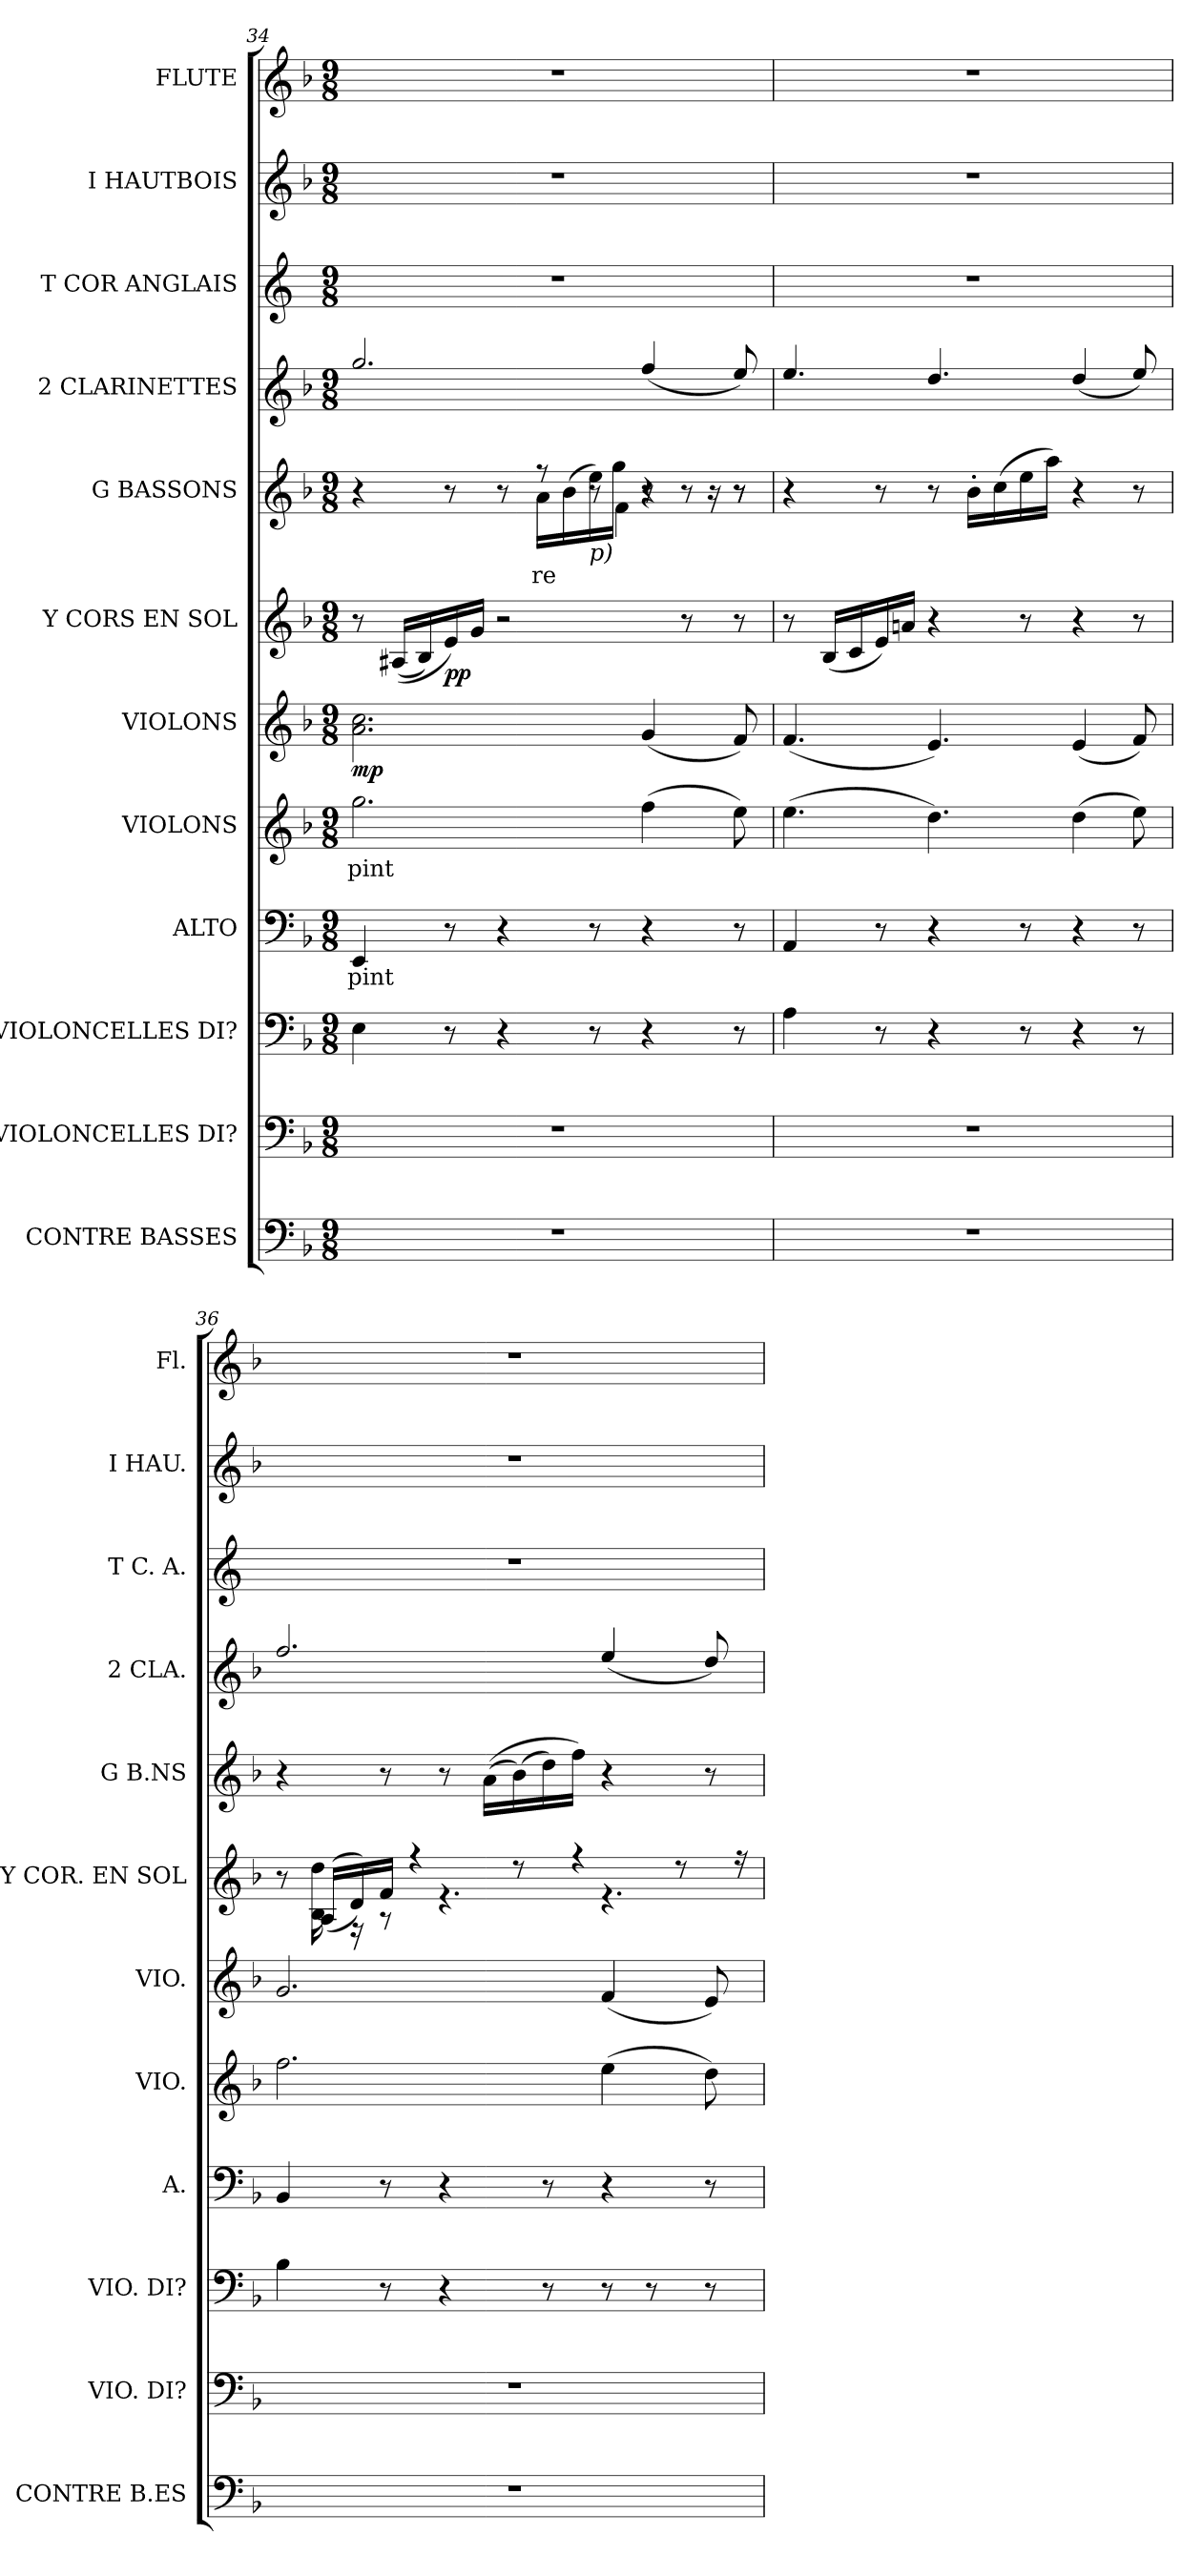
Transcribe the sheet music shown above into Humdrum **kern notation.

**kern	**kern	**kern	**kern	**text	**kern	**text	**kern	**dynam	**kern	**dynam	**kern	**text	**kern	**kern	**kern	**kern
*part12	*part11	*part10	*part9	*part9	*part8	*part8	*part7	*part7	*part6	*part6	*part5	*part5	*part4	*part3	*part2	*part1
*staff12	*staff11	*staff10	*staff9	*staff9	*staff8	*staff8	*staff7	*staff7	*staff6	*staff6	*staff5	*staff5	*staff4	*staff3	*staff2	*staff1
*I"CONTRE BASSES	*I"VIOLONCELLES DI?	*I"VIOLONCELLES DI?	*I"ALTO	*	*I"VIOLONS	*	*I"VIOLONS	*	*I"Y CORS EN SOL	*	*I"G BASSONS	*	*I"2 CLARINETTES	*I"T COR ANGLAIS	*I"I HAUTBOIS	*I"FLUTE
*I'CONTRE B.ES	*I'VIO. DI?	*I'VIO. DI?	*I'A.	*	*I'VIO.	*	*I'VIO.	*	*I'Y COR. EN SOL	*	*I'G B.NS	*	*I'2 CLA.	*I'T C. A.	*I'I HAU.	*I'Fl.
*clefF4	*clefF4	*clefF4	*clefF4	*	*clefG2	*	*clefG2	*	*clefG2	*	*clefG2	*	*clefG2	*clefG2	*clefG2	*clefG2
*	*	*	*	*	*	*	*	*	*	*	*	*	*	*ITrd4c7	*	*
*k[b-]	*k[b-]	*k[b-]	*k[b-]	*	*k[b-]	*	*k[b-]	*	*k[b-]	*	*k[b-]	*	*k[b-]	*k[b-]	*k[b-]	*k[b-]
*F:	*F:	*F:	*F:	*	*F:	*	*F:	*	*F:	*	*F:	*	*F:	*F:	*F:	*F:
*M9/8	*M9/8	*M9/8	*M9/8	*	*M9/8	*	*M9/8	*	*M9/8	*	*M9/8	*	*M9/8	*M9/8	*M9/8	*M9/8
=34	=34	=34	=34	=34	=34	=34	=34	=34	=34	=34	=34	=34	=34	=34	=34	=34
!LO:N:vis=1	!LO:N:vis=1	!	!	!	!	!	!	!	!	!	!	!	!	!	!	!
!	!	!	!	!LO:LY:b:color=#000000	!	!	!	!	!	!	!	!	!	!	!	!
!	!	!	!	!	!	!LO:LY:b:color=#000000	!	!	!	!	!	!	!	!LO:N:vis=1	!LO:N:vis=1	!LO:N:vis=1
*	*	*	*	*	*	*	*	*	*	*	*^	*	*	*	*	*
*	*	*	*	*	*	*	*	*	*	*	*	*^	*	*	*	*	*
8%9r	8%9r	4Ei\	4EEi/	pint	2.ggi\	pint	2.ai\ 2.cci	mp	8r	.	4r	4.ryy	4.ryy	.	2.ggi/	8%9r	8%9r	8%9r
.	.	.	.	.	.	.	.	.	((16A#Xi/LL	.	.	.	.	.	.	.	.	.
.	.	.	.	.	.	.	.	.	16B-i/)	.	.	.	.	.	.	.	.	.
.	.	8r	8r	.	.	.	.	.	16ei/)	pp	8r	.	.	.	.	.	.	.
.	.	.	.	.	.	.	.	.	16gi/JJ	.	.	.	.	.	.	.	.	.
.	.	4r	4r	.	.	.	.	.	2r	.	8r	8ryy	8ryy	.	.	.	.	.
!	!	!	!	!	!	!	!	!	!	!	!	!	!	!LO:LY:b:color=#000000	!	!	!	!
.	.	.	.	.	.	.	.	.	.	.	8r	8ryy	16ai\LL	re	.	.	.	.
.	.	.	.	.	.	.	.	.	.	.	.	.	(16b-i\	.	.	.	.	.
!	!	!	!	!	!	!	!	!	!	!	!LO:TX:b:i:t=p)	!	!	!	!	!	!	!
.	.	8r	8r	.	.	.	.	.	.	.	8r	16ryy	16eei\)	.	.	.	.	.
.	.	.	.	.	.	.	.	.	.	.	.	4fi\	16ggi\JJ	.	.	.	.	.
.	.	4r	4r	.	(4ffi\	.	(4gi/	.	.	.	8r	.	4r	.	(4ffi/	.	.	.
.	.	.	.	.	.	.	.	.	8r	.	8r	.	.	.	.	.	.	.
.	.	.	.	.	.	.	.	.	.	.	.	16r	.	.	.	.	.	.
.	.	8r	8r	.	8eei\)	.	8fi/)	.	8r	.	8r	8r	8r	.	8eei/)	.	.	.
=35	=35	=35	=35	=35	=35	=35	=35	=35	=35	=35	=35	=35	=35	=35	=35	=35	=35	=35
!LO:N:vis=1	!LO:N:vis=1	!	!	!	!	!	!	!	!	!	!	!	!	!	!	!LO:N:vis=1	!LO:N:vis=1	!LO:N:vis=1
*	*	*	*	*	*	*	*	*	*	*	*v	*v	*v	*	*	*	*	*
8%9r	8%9r	4Ai\	4AAi/	.	(4.eei\	.	(4.fi/	.	8r	.	4r	.	4.eei/	8%9r	8%9r	8%9r
.	.	.	.	.	.	.	.	.	(16B-i/LL	.	.	.	.	.	.	.
.	.	.	.	.	.	.	.	.	16ci/	.	.	.	.	.	.	.
.	.	8r	8r	.	.	.	.	.	16ei/)	.	8r	.	.	.	.	.
.	.	.	.	.	.	.	.	.	16ani/JJ	.	.	.	.	.	.	.
.	.	4r	4r	.	4.ddi\)	.	4.ei/)	.	4r	.	8r	.	4.ddi/	.	.	.
.	.	.	.	.	.	.	.	.	.	.	16b-'i\LL	.	.	.	.	.
.	.	.	.	.	.	.	.	.	.	.	(16cci\	.	.	.	.	.
.	.	8r	8r	.	.	.	.	.	8r	.	16eei\	.	.	.	.	.
.	.	.	.	.	.	.	.	.	.	.	16aai\JJ)	.	.	.	.	.
.	.	4r	4r	.	(4ddi\	.	(4ei/	.	4r	.	4r	.	(4ddi/	.	.	.
.	.	8r	8r	.	8eei\)	.	8fi/)	.	8r	.	8r	.	8eei/)	.	.	.
=36	=36	=36	=36	=36	=36	=36	=36	=36	=36	=36	=36	=36	=36	=36	=36	=36
!LO:N:vis=1	!LO:N:vis=1	!	!	!	!	!	!	!	!	!	!	!	!	!LO:N:vis=1	!LO:N:vis=1	!LO:N:vis=1
*	*	*	*	*	*	*	*	*	*^	*	*	*	*	*	*	*
8%9r	8%9r	4B-i\	4BB-i/	.	2.ffi\	.	2.gi/	.	8r	8ryy	.	4r	.	2.ffi/	8%9r	8%9r	8%9r
.	.	.	.	.	.	.	.	.	((16Ai/LL	16B-i\ 16ddi	.	.	.	.	.	.	.
.	.	.	.	.	.	.	.	.	16di/))	16r	.	.	.	.	.	.	.
.	.	8r	8r	.	.	.	.	.	16fi/JJ	8r	.	8r	.	.	.	.	.
.	.	.	.	.	.	.	.	.	4r	.	.	.	.	.	.	.	.
.	.	4r	4r	.	.	.	.	.	.	4.r	.	8r	.	.	.	.	.
.	.	.	.	.	.	.	.	.	.	.	.	((16ai\LL	.	.	.	.	.
.	.	.	.	.	.	.	.	.	8r	.	.	(16b-i\)	.	.	.	.	.
.	.	8r	8r	.	.	.	.	.	.	.	.	16ddi\)	.	.	.	.	.
.	.	.	.	.	.	.	.	.	4r	.	.	16ffi\JJ)	.	.	.	.	.
.	.	8r	4r	.	(4eei\	.	(4fi/	.	.	4.r	.	4r	.	(4eei/	.	.	.
.	.	8r	.	.	.	.	.	.	.	.	.	.	.	.	.	.	.
.	.	.	.	.	.	.	.	.	8r	.	.	.	.	.	.	.	.
.	.	8r	8r	.	8ddi\)	.	8ei/)	.	.	.	.	8r	.	8ddi/)	.	.	.
.	.	.	.	.	.	.	.	.	16r	.	.	.	.	.	.	.	.
*	*	*	*	*	*	*	*	*	*v	*v	*	*	*	*	*	*	*
=	=	=	=	=	=	=	=	=	=	=	=	=	=	=	=	=
*-	*-	*-	*-	*-	*-	*-	*-	*-	*-	*-	*-	*-	*-	*-	*-	*-
